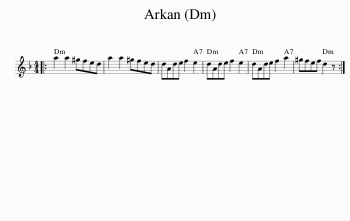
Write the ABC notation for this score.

X:1
L:1/8
M:4/4
I:linebreak $
K:Dmin
V:1 treble
V:1
|: a2 a2 ^gfed | a2 a2 ^gfed | dAde f2 e2 | dAde f2 e2 | dAde f2 a2 | %5
 ^gfef d2 z :| %6
